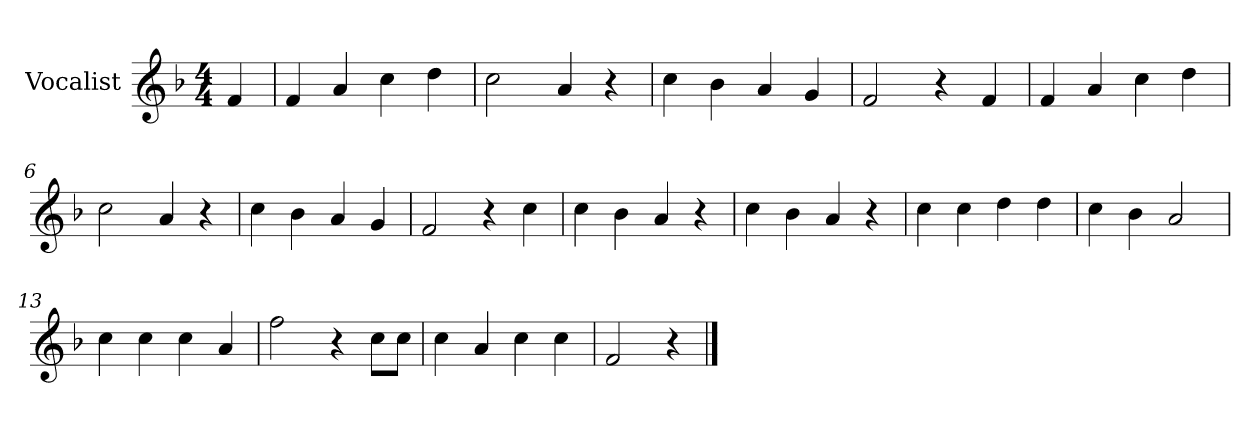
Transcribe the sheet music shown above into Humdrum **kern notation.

**kern
*part1
*staff1
*I"Vocalist
*k[b-]
*F:
*M4/4
=
4f
=1
4f
4a
4cc
4dd
=2
2cc
4a
4r
=3
4cc
4b-
4a
4g
=4
2f
4r
4f
=5
4f
4a
4cc
4dd
=6
2cc
4a
4r
=7
4cc
4b-
4a
4g
=8
2f
4r
4cc
=9
4cc
4b-
4a
4r
=10
4cc
4b-
4a
4r
=11
4cc
4cc
4dd
4dd
=12
4cc
4b-
2a
=13
4cc
4cc
4cc
4a
=14
2ff
4r
8ccL
8ccJ
=15
4cc
4a
4cc
4cc
=16
2f
4r
==
*-
